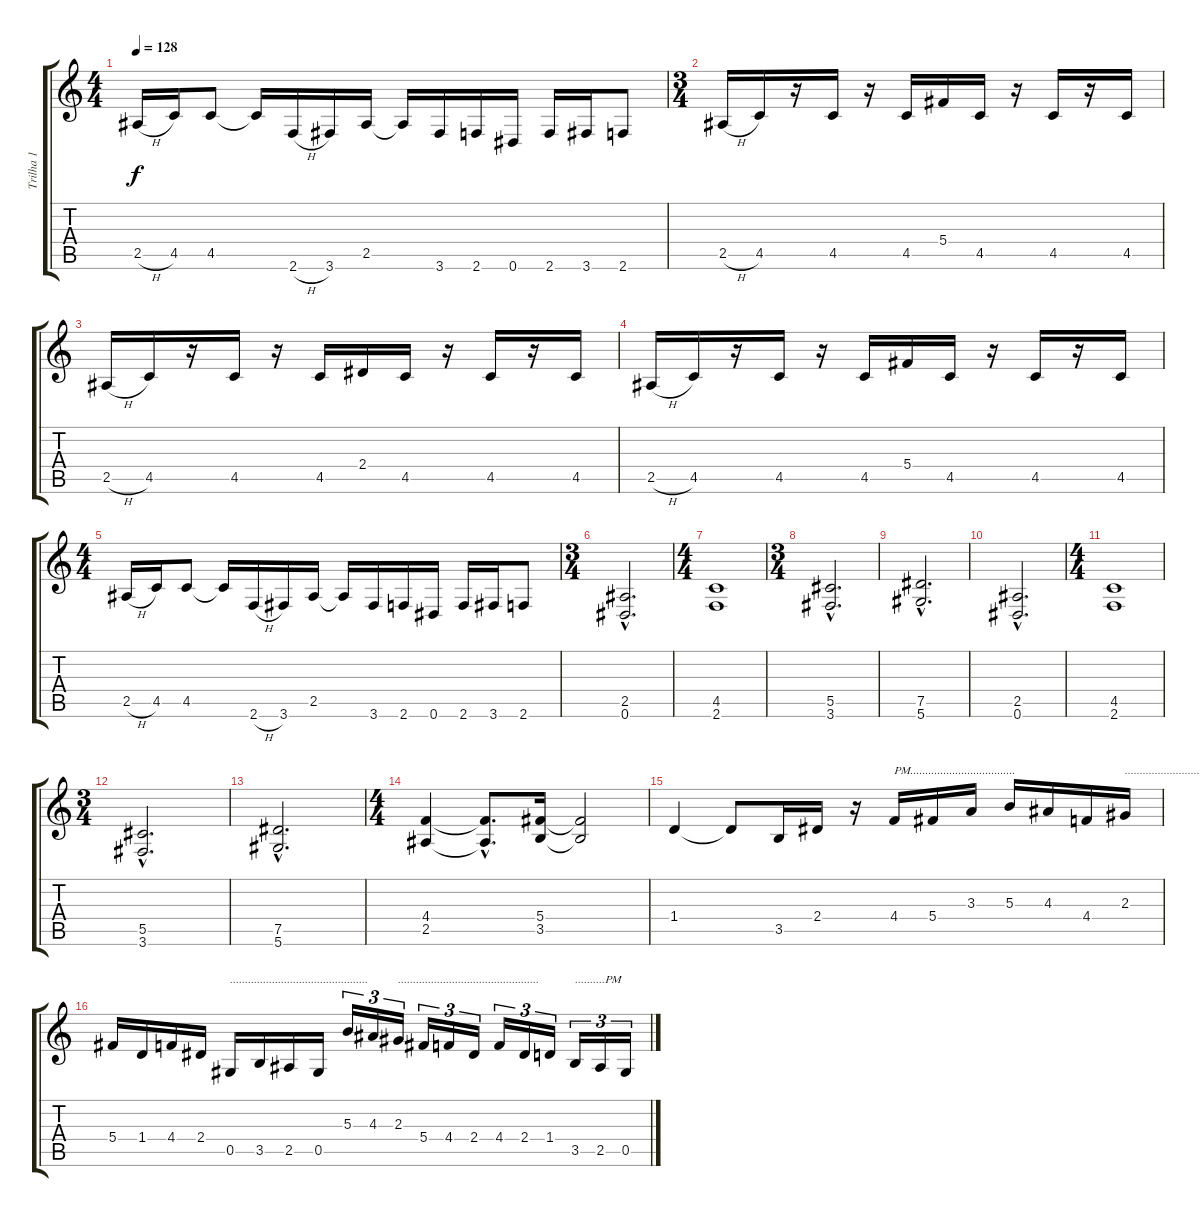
\track ("Trilha 1" "Trilha 1") {instrument distortionguitar}
\staff {score tabs}
\tuning (Eb4 Bb3 Gb3 Db3 Ab2 Eb2) {hide}
\ts (4 4)
\tempo 128
\clef g2
\ks c
2.5{h}.16{dy f} 4.5.16 4.5.8 4.5{t}.16 2.6{h}.16 3.6.16 2.5.16 2.5{t}.16 3.6.16 2.6.16 0.6.16 2.6.16 3.6.16 2.6.8 |
\ts (3 4)
2.5{h}.16 4.5.16 r.16 4.5.16 r.16 4.5.16 5.4.16 4.5.16 r.16 4.5.16 r.16 4.5.16 |
2.5{h}.16 4.5.16 r.16 4.5.16 r.16 4.5.16 2.4.16 4.5.16 r.16 4.5.16 r.16 4.5.16 |
2.5{h}.16 4.5.16 r.16 4.5.16 r.16 4.5.16 5.4.16 4.5.16 r.16 4.5.16 r.16 4.5.16 |
\ts (4 4)
2.5{h}.16 4.5.16 4.5.8 4.5{t}.16 2.6{h}.16 3.6.16 2.5.16 2.5{t}.16 3.6.16 2.6.16 0.6.16 2.6.16 3.6.16 2.6.8 |
\ts (3 4)
(2.5{hac} 0.6{hac}).2{d} |
\ts (4 4)
(4.5 2.6).1 |
\ts (3 4)
(5.5{hac} 3.6{hac}).2{d} |
(7.5{hac} 5.6{hac}).2{d} |
(2.5{hac} 0.6{hac}).2{d} |
\ts (4 4)
(4.5 2.6).1 |
\ts (3 4)
(5.5{hac} 3.6{hac}).2{d} |
(7.5{hac} 5.6{hac}).2{d} |
\ts (4 4)
(4.4 2.5).4 (4.4{hac t} 2.5{hac t}).8{d} (5.4 3.5).16 (5.4{t} 3.5{t}).2 |
1.4.4 1.4{t}.8 3.5.16 2.4.16 r.16 4.4.16{txt "PM..................................."} 5.4.16 3.3.16 5.3.16 4.3.16 4.4.16 2.3.16{txt "..............................................."} |
5.4.16 1.4.16 4.4.16 2.4.16 0.5.16{txt ".............................................."} 3.5.16 2.5.16 0.5.16 5.3.16{tu (3 2)} 4.3.16{tu (3 2)} 2.3.16{tu (3 2) txt "..............................................."} 5.4.16{tu (3 2)} 4.4.16{tu (3 2)} 2.4.16{tu (3 2)} 4.4.16{tu (3 2)} 2.4.16{tu (3 2)} 1.4.16{tu (3 2)} 3.5.16{tu (3 2) txt "..........PM"} 2.5.16{tu (3 2)} 0.5.16{tu (3 2)}
